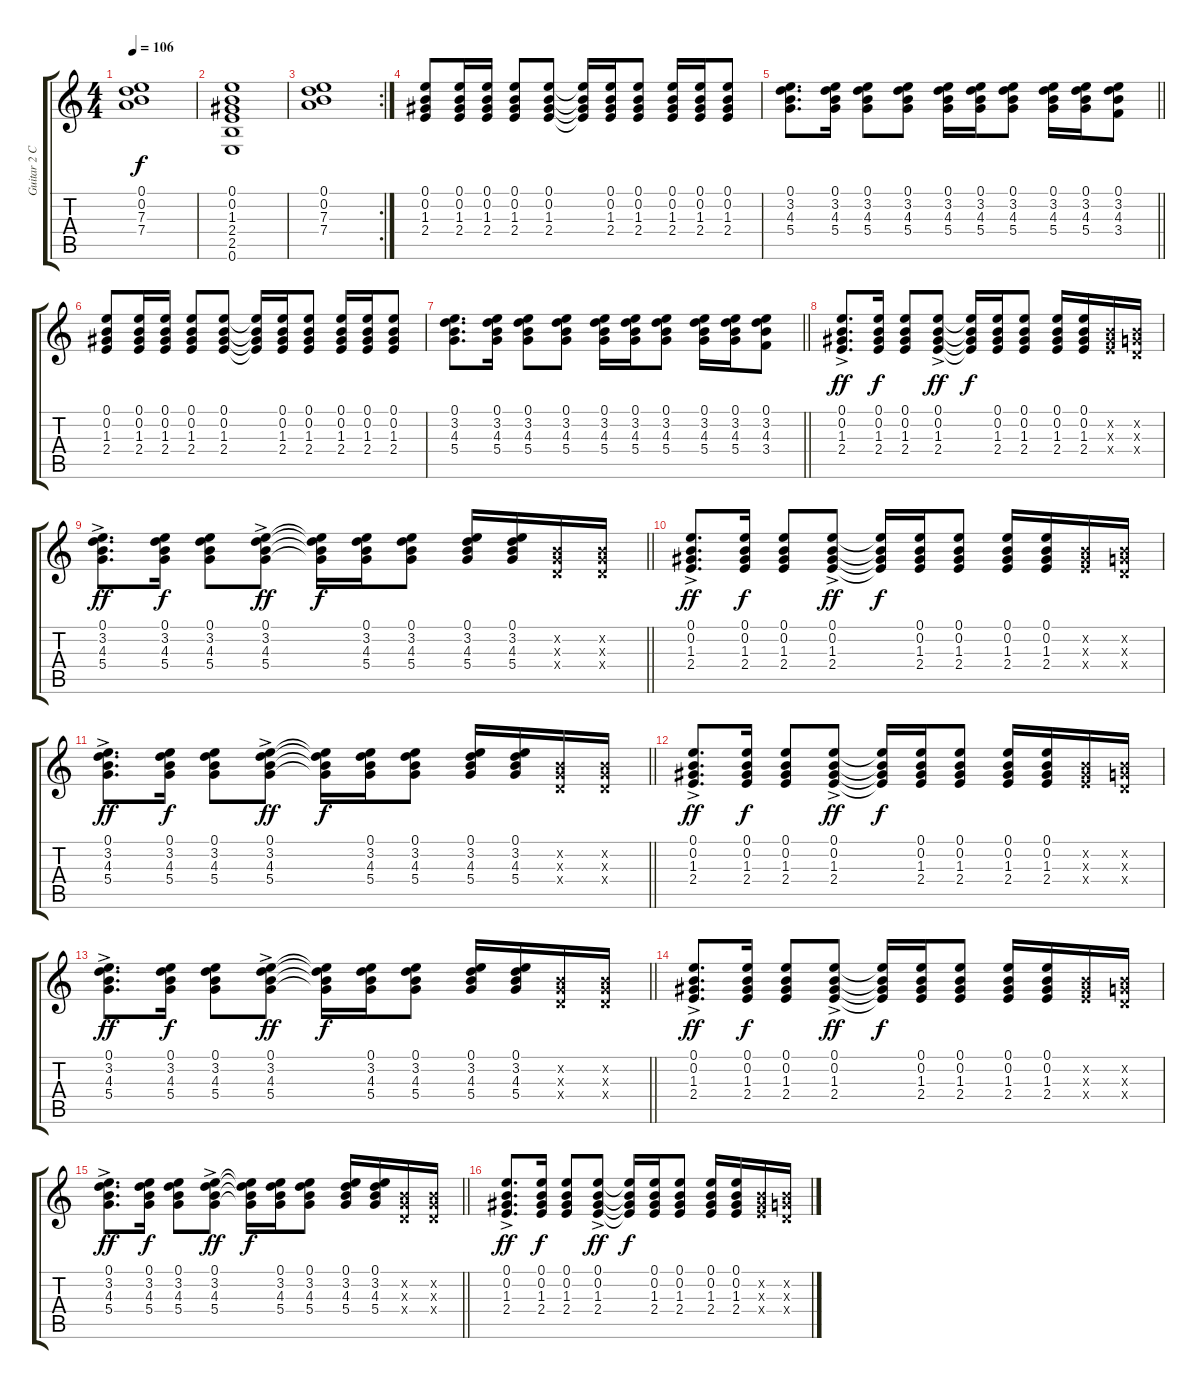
\track ("Guitar 2 CLEAN" "Guitar 2 C") {instrument electricguitarclean bank 255}
\staff {score tabs}
\tuning (E4 B3 G3 D3 A2 E2) {hide}
\ts (4 4)
\tempo 106
\clef g2
\ks c
(0.1 0.2 7.3 7.4).1{dy f} |
(0.1 0.2 1.3 2.4 2.5 0.6).1 |
\rc 2
(0.1 0.2 7.3 7.4).1 |
(0.1 0.2 1.3 2.4).8 (0.1 0.2 1.3 2.4).16 (0.1 0.2 1.3 2.4).16 (0.1 0.2 1.3 2.4).8 (0.1 0.2 1.3 2.4).8 (0.1{t} 0.2{t} 1.3{t} 2.4{t}).16 (0.1 0.2 1.3 2.4).16 (0.1 0.2 1.3 2.4).8 (0.1 0.2 1.3 2.4).16 (0.1 0.2 1.3 2.4).16 (0.1 0.2 1.3 2.4).8 |
\barLineRight lightlight
(0.1 3.2 4.3 5.4).8{d} (0.1 3.2 4.3 5.4).16 (0.1 3.2 4.3 5.4).8 (0.1 3.2 4.3 5.4).8 (0.1 3.2 4.3 5.4).16 (0.1 3.2 4.3 5.4).16 (0.1 3.2 4.3 5.4).8 (0.1 3.2 4.3 5.4).16 (0.1 3.2 4.3 5.4).16 (0.1 3.2 4.3 3.4).8 |
(0.1 0.2 1.3 2.4).8 (0.1 0.2 1.3 2.4).16 (0.1 0.2 1.3 2.4).16 (0.1 0.2 1.3 2.4).8 (0.1 0.2 1.3 2.4).8 (0.1{t} 0.2{t} 1.3{t} 2.4{t}).16 (0.1 0.2 1.3 2.4).16 (0.1 0.2 1.3 2.4).8 (0.1 0.2 1.3 2.4).16 (0.1 0.2 1.3 2.4).16 (0.1 0.2 1.3 2.4).8 |
\barLineRight lightlight
(0.1 3.2 4.3 5.4).8{d} (0.1 3.2 4.3 5.4).16 (0.1 3.2 4.3 5.4).8 (0.1 3.2 4.3 5.4).8 (0.1 3.2 4.3 5.4).16 (0.1 3.2 4.3 5.4).16 (0.1 3.2 4.3 5.4).8 (0.1 3.2 4.3 5.4).16 (0.1 3.2 4.3 5.4).16 (0.1 3.2 4.3 3.4).8 |
(0.1{ac} 0.2{ac} 1.3{ac} 2.4{ac}).8{d dy ff} (0.1 0.2 1.3 2.4).16{dy f} (0.1 0.2 1.3 2.4).8 (0.1{ac} 0.2{ac} 1.3{ac} 2.4{ac}).8{dy ff} (0.1{t} 0.2{t} 1.3{t} 2.4{t}).16{dy f} (0.1 0.2 1.3 2.4).16 (0.1 0.2 1.3 2.4).8 (0.1 0.2 1.3 2.4).16 (0.1 0.2 1.3 2.4).16 (0.2{x} 1.3{x} 2.4{x}).16 (0.2{x} 0.3{x} 0.4{x}).16 |
\barLineRight lightlight
(0.1{ac} 3.2{ac} 4.3{ac} 5.4{ac}).8{d dy ff} (0.1 3.2 4.3 5.4).16{dy f} (0.1 3.2 4.3 5.4).8 (0.1{ac} 3.2{ac} 4.3{ac} 5.4{ac}).8{dy ff} (0.1{t} 3.2{t} 4.3{t} 5.4{t}).16{dy f} (0.1 3.2 4.3 5.4).16 (0.1 3.2 4.3 5.4).8 (0.1 3.2 4.3 5.4).16 (0.1 3.2 4.3 5.4).16 (0.2{x} 0.3{x} 0.4{x}).16 (0.2{x} 0.3{x} 0.4{x}).16 |
(0.1{ac} 0.2{ac} 1.3{ac} 2.4{ac}).8{d dy ff} (0.1 0.2 1.3 2.4).16{dy f} (0.1 0.2 1.3 2.4).8 (0.1{ac} 0.2{ac} 1.3{ac} 2.4{ac}).8{dy ff} (0.1{t} 0.2{t} 1.3{t} 2.4{t}).16{dy f} (0.1 0.2 1.3 2.4).16 (0.1 0.2 1.3 2.4).8 (0.1 0.2 1.3 2.4).16 (0.1 0.2 1.3 2.4).16 (0.2{x} 1.3{x} 2.4{x}).16 (0.2{x} 0.3{x} 0.4{x}).16 |
\barLineRight lightlight
(0.1{ac} 3.2{ac} 4.3{ac} 5.4{ac}).8{d dy ff} (0.1 3.2 4.3 5.4).16{dy f} (0.1 3.2 4.3 5.4).8 (0.1{ac} 3.2{ac} 4.3{ac} 5.4{ac}).8{dy ff} (0.1{t} 3.2{t} 4.3{t} 5.4{t}).16{dy f} (0.1 3.2 4.3 5.4).16 (0.1 3.2 4.3 5.4).8 (0.1 3.2 4.3 5.4).16 (0.1 3.2 4.3 5.4).16 (0.2{x} 0.3{x} 0.4{x}).16 (0.2{x} 0.3{x} 0.4{x}).16 |
(0.1{ac} 0.2{ac} 1.3{ac} 2.4{ac}).8{d dy ff} (0.1 0.2 1.3 2.4).16{dy f} (0.1 0.2 1.3 2.4).8 (0.1{ac} 0.2{ac} 1.3{ac} 2.4{ac}).8{dy ff} (0.1{t} 0.2{t} 1.3{t} 2.4{t}).16{dy f} (0.1 0.2 1.3 2.4).16 (0.1 0.2 1.3 2.4).8 (0.1 0.2 1.3 2.4).16 (0.1 0.2 1.3 2.4).16 (0.2{x} 1.3{x} 2.4{x}).16 (0.2{x} 0.3{x} 0.4{x}).16 |
\barLineRight lightlight
(0.1{ac} 3.2{ac} 4.3{ac} 5.4{ac}).8{d dy ff} (0.1 3.2 4.3 5.4).16{dy f} (0.1 3.2 4.3 5.4).8 (0.1{ac} 3.2{ac} 4.3{ac} 5.4{ac}).8{dy ff} (0.1{t} 3.2{t} 4.3{t} 5.4{t}).16{dy f} (0.1 3.2 4.3 5.4).16 (0.1 3.2 4.3 5.4).8 (0.1 3.2 4.3 5.4).16 (0.1 3.2 4.3 5.4).16 (0.2{x} 0.3{x} 0.4{x}).16 (0.2{x} 0.3{x} 0.4{x}).16 |
(0.1{ac} 0.2{ac} 1.3{ac} 2.4{ac}).8{d dy ff} (0.1 0.2 1.3 2.4).16{dy f} (0.1 0.2 1.3 2.4).8 (0.1{ac} 0.2{ac} 1.3{ac} 2.4{ac}).8{dy ff} (0.1{t} 0.2{t} 1.3{t} 2.4{t}).16{dy f} (0.1 0.2 1.3 2.4).16 (0.1 0.2 1.3 2.4).8 (0.1 0.2 1.3 2.4).16 (0.1 0.2 1.3 2.4).16 (0.2{x} 1.3{x} 2.4{x}).16 (0.2{x} 0.3{x} 0.4{x}).16 |
\barLineRight lightlight
(0.1{ac} 3.2{ac} 4.3{ac} 5.4{ac}).8{d dy ff} (0.1 3.2 4.3 5.4).16{dy f} (0.1 3.2 4.3 5.4).8 (0.1{ac} 3.2{ac} 4.3{ac} 5.4{ac}).8{dy ff} (0.1{t} 3.2{t} 4.3{t} 5.4{t}).16{dy f} (0.1 3.2 4.3 5.4).16 (0.1 3.2 4.3 5.4).8 (0.1 3.2 4.3 5.4).16 (0.1 3.2 4.3 5.4).16 (0.2{x} 0.3{x} 0.4{x}).16 (0.2{x} 0.3{x} 0.4{x}).16 |
(0.1{ac} 0.2{ac} 1.3{ac} 2.4{ac}).8{d dy ff} (0.1 0.2 1.3 2.4).16{dy f} (0.1 0.2 1.3 2.4).8 (0.1{ac} 0.2{ac} 1.3{ac} 2.4{ac}).8{dy ff} (0.1{t} 0.2{t} 1.3{t} 2.4{t}).16{dy f} (0.1 0.2 1.3 2.4).16 (0.1 0.2 1.3 2.4).8 (0.1 0.2 1.3 2.4).16 (0.1 0.2 1.3 2.4).16 (0.2{x} 1.3{x} 2.4{x}).16 (0.2{x} 0.3{x} 0.4{x}).16
